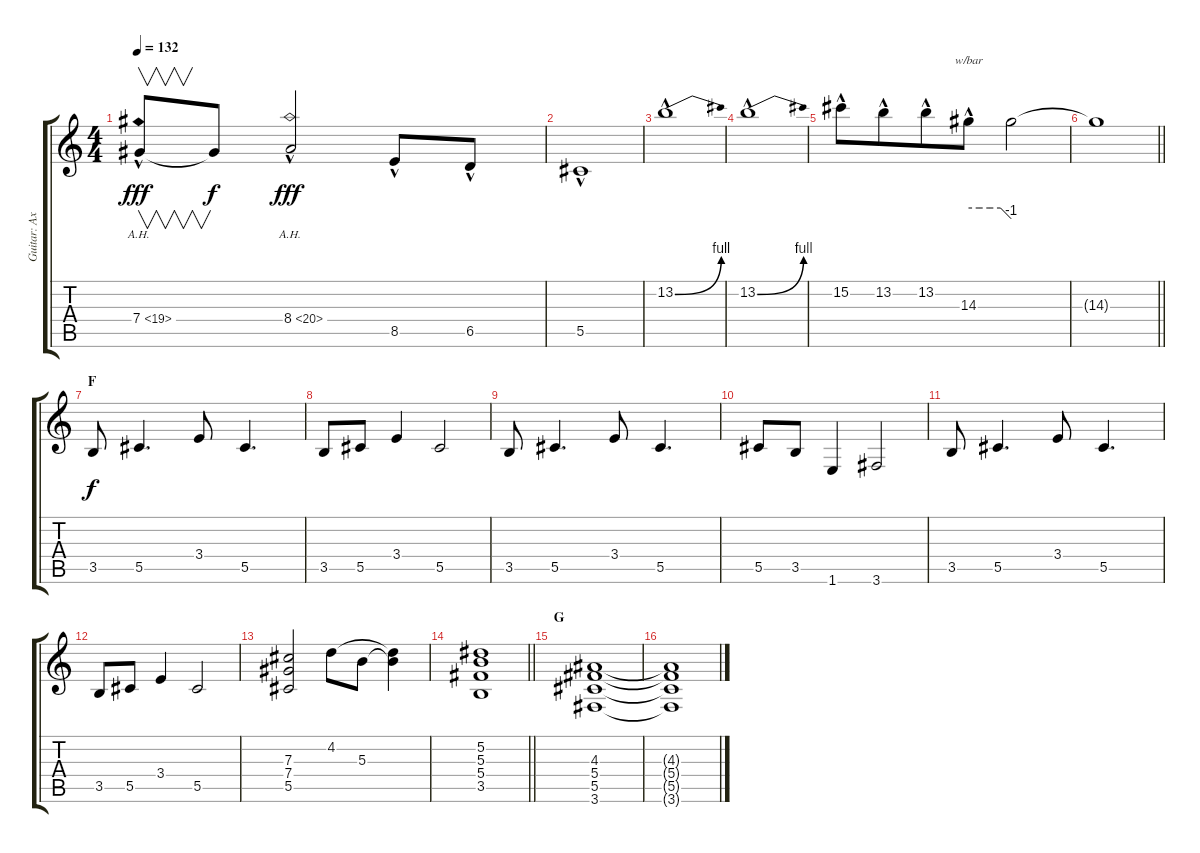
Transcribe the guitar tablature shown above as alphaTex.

\track ("Guitar: Axel" "Guitar: Ax") {instrument overdrivenguitar}
\staff {score tabs}
\tuning (Eb4 Bb3 Gb3 Db3 Ab2 Eb2) {hide}
\ts (4 4)
\tempo 132
\clef g2
\ks c
7.4{ah 12 hac}.8{v dy fff} 7.4{t}.8{dy f} 8.4{ah 12 hac}.2{dy fff} 8.5{hac}.8{beam merge} 6.5{hac}.8 |
5.5{hac}.1 |
13.2{be (bend 0 0 60 4) hac}.1 |
13.2{be (bend 0 0 60 4) hac}.1 |
15.2{hac}.8 13.2{hac}.8{beam merge} 13.2{hac}.8 14.3{hac}.8{tbe (custom default 0 0 15 0 30 0 45 0 60 -4)} 14.3{t}.2 |
\barLineRight lightlight
14.3{t}.1 |
\section ("" "F")
3.5.8{dy f} 5.5.4{d} 3.4.8 5.5.4{d} |
3.5.8 5.5.8 3.4.4 5.5.2 |
3.5.8 5.5.4{d} 3.4.8 5.5.4{d} |
5.5.8 3.5.8 1.6.4 3.6.2 |
3.5.8 5.5.4{d} 3.4.8 5.5.4{d} |
3.5.8 5.5.8 3.4.4 5.5.2 |
(7.3 7.4 5.5).2 4.2.8 5.3.8 (4.2{t} 5.3{t}).4 |
\barLineRight lightlight
(5.2 5.3 5.4 3.5).1 |
\section ("" "G")
(4.3 5.4 5.5 3.6).1 |
(4.3{t} 5.4{t} 5.5{t} 3.6{t}).1
